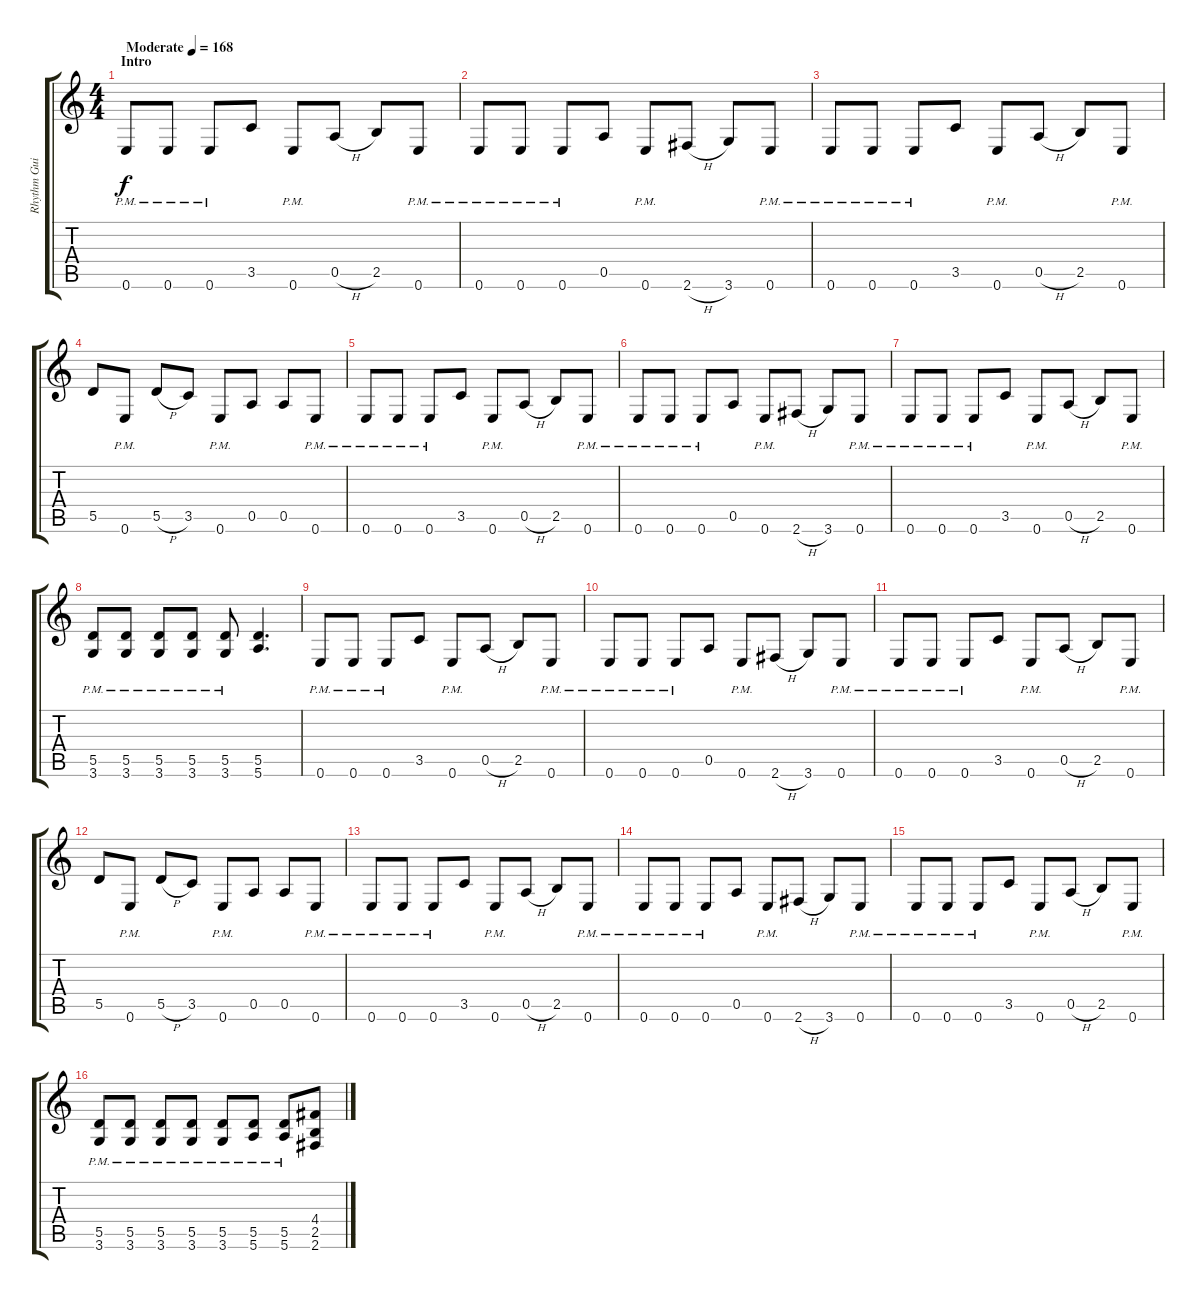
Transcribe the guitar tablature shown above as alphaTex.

\track ("Rhythm Guitar I" "Rhythm Gui") {instrument overdrivenguitar}
\staff {score tabs}
\tuning (E4 B3 G3 D3 A2 E2) {hide}
\ts (4 4)
\section ("" "Intro")
\tempo (168 "Moderate")
\clef g2
\ks c
0.6{pm}.8{dy f instrument overdrivenguitar} 0.6{pm}.8 0.6{pm}.8 3.5.8 0.6{pm}.8 0.5{h}.8 2.5.8 0.6{pm}.8 |
0.6{pm}.8 0.6{pm}.8 0.6{pm}.8 0.5.8 0.6{pm}.8 2.6{h}.8 3.6.8 0.6{pm}.8 |
0.6{pm}.8 0.6{pm}.8 0.6{pm}.8 3.5.8 0.6{pm}.8 0.5{h}.8 2.5.8 0.6{pm}.8 |
5.5.8 0.6{pm}.8 5.5{h}.8 3.5.8 0.6{pm}.8 0.5.8 0.5.8 0.6{pm}.8 |
0.6{pm}.8 0.6{pm}.8 0.6{pm}.8 3.5.8 0.6{pm}.8 0.5{h}.8 2.5.8 0.6{pm}.8 |
0.6{pm}.8 0.6{pm}.8 0.6{pm}.8 0.5.8 0.6{pm}.8 2.6{h}.8 3.6.8 0.6{pm}.8 |
0.6{pm}.8 0.6{pm}.8 0.6{pm}.8 3.5.8 0.6{pm}.8 0.5{h}.8 2.5.8 0.6{pm}.8 |
(5.5{pm} 3.6{pm}).8 (5.5{pm} 3.6{pm}).8 (5.5{pm} 3.6{pm}).8 (5.5{pm} 3.6{pm}).8 (5.5{pm} 3.6{pm}).8 (5.5 5.6).4{d} |
0.6{pm}.8 0.6{pm}.8 0.6{pm}.8 3.5.8 0.6{pm}.8 0.5{h}.8 2.5.8 0.6{pm}.8 |
0.6{pm}.8 0.6{pm}.8 0.6{pm}.8 0.5.8 0.6{pm}.8 2.6{h}.8 3.6.8 0.6{pm}.8 |
0.6{pm}.8 0.6{pm}.8 0.6{pm}.8 3.5.8 0.6{pm}.8 0.5{h}.8 2.5.8 0.6{pm}.8 |
5.5.8 0.6{pm}.8 5.5{h}.8 3.5.8 0.6{pm}.8 0.5.8 0.5.8 0.6{pm}.8 |
0.6{pm}.8 0.6{pm}.8 0.6{pm}.8 3.5.8 0.6{pm}.8 0.5{h}.8 2.5.8 0.6{pm}.8 |
0.6{pm}.8 0.6{pm}.8 0.6{pm}.8 0.5.8 0.6{pm}.8 2.6{h}.8 3.6.8 0.6{pm}.8 |
0.6{pm}.8 0.6{pm}.8 0.6{pm}.8 3.5.8 0.6{pm}.8 0.5{h}.8 2.5.8 0.6{pm}.8 |
(5.5{pm} 3.6{pm}).8 (5.5{pm} 3.6{pm}).8 (5.5{pm} 3.6{pm}).8 (5.5{pm} 3.6{pm}).8 (5.5{pm} 3.6{pm}).8 (5.5{pm} 5.6{pm}).8 (5.5{pm} 5.6{pm}).8 (4.4 2.5 2.6).8
